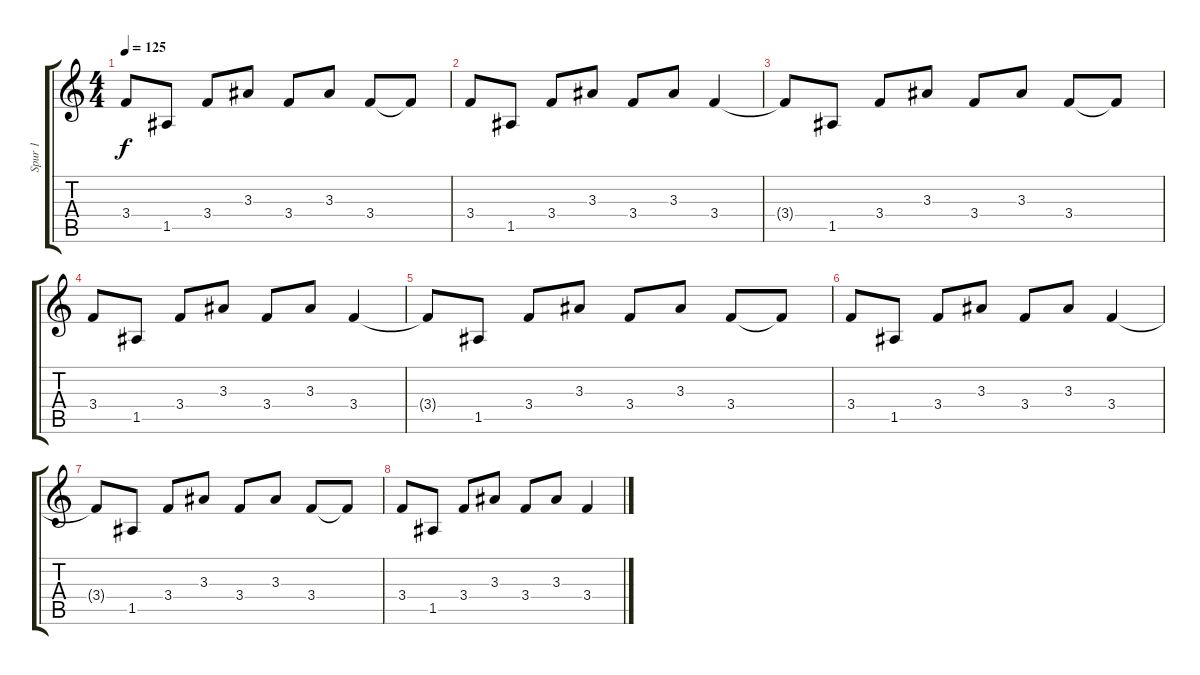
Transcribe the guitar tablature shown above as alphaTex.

\track ("Spur 1" "Spur 1") {instrument acousticguitarsteel}
\staff {score tabs}
\tuning (E4 B3 G3 D3 A2 E2) {hide}
\ts (4 4)
\tempo 125
\clef g2
\ks c
3.4{t}.8{dy f} 1.5.8 3.4.8 3.3.8 3.4.8 3.3.8 3.4.8 3.4{t}.8 |
3.4.8 1.5.8 3.4.8 3.3.8 3.4.8 3.3.8 3.4.4 |
3.4{t}.8 1.5.8 3.4.8 3.3.8 3.4.8 3.3.8 3.4.8 3.4{t}.8 |
3.4.8 1.5.8 3.4.8 3.3.8 3.4.8 3.3.8 3.4.4 |
3.4{t}.8 1.5.8 3.4.8 3.3.8 3.4.8 3.3.8 3.4.8 3.4{t}.8 |
3.4.8 1.5.8 3.4.8 3.3.8 3.4.8 3.3.8 3.4.4 |
3.4{t}.8 1.5.8 3.4.8 3.3.8 3.4.8 3.3.8 3.4.8 3.4{t}.8 |
3.4.8 1.5.8 3.4.8 3.3.8 3.4.8 3.3.8 3.4.4
